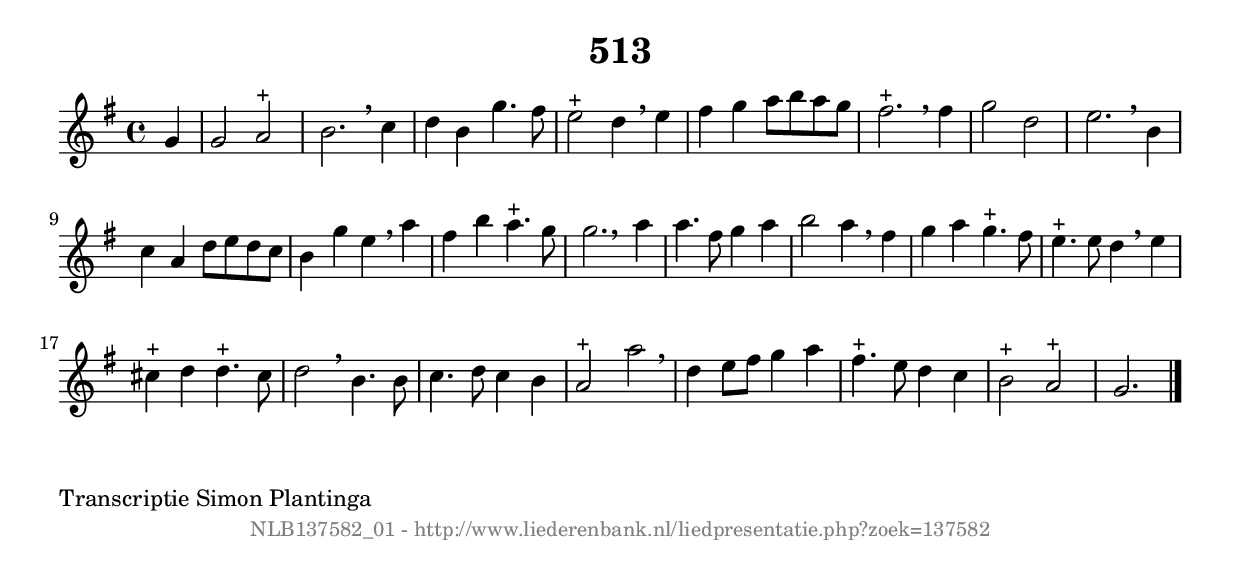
%
% produced by wce2krn 1.64 (7 June 2014)
%
\version"2.16"
#(append! paper-alist '(("long" . (cons (* 210 mm) (* 2000 mm)))))
#(set-default-paper-size "long")
sb = {\breathe}
mBreak = {\breathe }
bBreak = {\breathe }
x = {\once\override NoteHead #'style = #'cross }
gl=\glissando
itime={\override Staff.TimeSignature #'stencil = ##f }
ficta = {\once\set suggestAccidentals = ##t}
fine = {\once\override Score.RehearsalMark #'self-alignment-X = #1 \mark \markup {\italic{Fine}}}
dc = {\once\override Score.RehearsalMark #'self-alignment-X = #1 \mark \markup {\italic{D.C.}}}
dcf = {\once\override Score.RehearsalMark #'self-alignment-X = #1 \mark \markup {\italic{D.C. al Fine}}}
dcc = {\once\override Score.RehearsalMark #'self-alignment-X = #1 \mark \markup {\italic{D.C. al Coda}}}
ds = {\once\override Score.RehearsalMark #'self-alignment-X = #1 \mark \markup {\italic{D.S.}}}
dsf = {\once\override Score.RehearsalMark #'self-alignment-X = #1 \mark \markup {\italic{D.S. al Fine}}}
dsc = {\once\override Score.RehearsalMark #'self-alignment-X = #1 \mark \markup {\italic{D.S. al Coda}}}
pv = {\set Score.repeatCommands = #'((volta "1"))}
sv = {\set Score.repeatCommands = #'((volta "2"))}
tv = {\set Score.repeatCommands = #'((volta "3"))}
qv = {\set Score.repeatCommands = #'((volta "4"))}
xv = {\set Score.repeatCommands = #'((volta #f))}
\header{ tagline = ""
title = "513"
}
\score {{
\key g \major
\relative g'
{
\set melismaBusyProperties = #'()
\partial 32*8
\time 4/4
\tempo 4=120
\override Score.MetronomeMark #'transparent = ##t
\override Score.RehearsalMark #'break-visibility = #(vector #t #t #f)
g4 | g2 a2^"+" | b2. \sb c4 | d4 b4 g'4. fis8 | e2^"+" d4 \sb e4 | fis4 g4 a8 b8 a8 g8 | fis2.^"+" \mBreak
fis4 | g2 d2 | e2. \sb b4 | c4 a4 d8 e8 d8 c8 | b4 g'4 e4 \sb a4 | fis4 b4 a4.^"+" g8 | g2. \bar ":|:" \bBreak
a4 | a4. fis8 g4 a4 | b2 a4 \sb fis4 | g4 a4 g4.^"+" fis8 | e4.^"+" e8 d4 \sb e4 | cis4^"+" d4 d4.^"+" cis8 | d2 \mBreak
b4. b8 | c4. d8 c4 b4 | a2^"+" a'2 \sb | d,4 e8 fis8 g4 a4 | fis4.^"+" e8 d4 c4 | b2^"+" a2^"+" | g2. \bar "|."
 }}
 \midi { }
 \layout {
            indent = 0.0\cm
}
}
\markup { \wordwrap-string #" 
Transcriptie Simon Plantinga
"}
\markup { \vspace #0 } \markup { \with-color #grey \fill-line { \center-column { \smaller "NLB137582_01 - http://www.liederenbank.nl/liedpresentatie.php?zoek=137582" } } }
